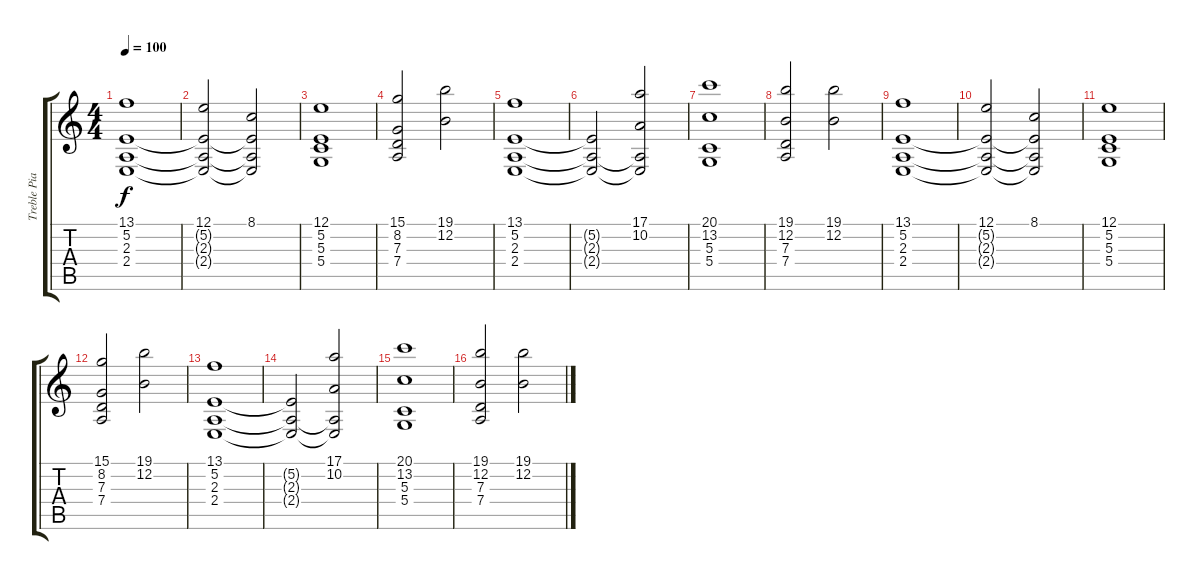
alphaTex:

\track ("Treble Piano" "Treble Pia") {instrument acousticgrandpiano}
\staff {score tabs}
\tuning (E4 B3 G3 D3 A2 E2) {hide}
\ts (4 4)
\tempo 100
\clef g2
\ks aminor
(13.1 5.2 2.3 2.4).1{dy f} |
(12.1 5.2{t} 2.3{t} 2.4{t}).2 (8.1 5.2{t} 2.3{t} 2.4{t}).2 |
(12.1 5.2 5.3 5.4).1 |
(15.1 8.2 7.3 7.4).2 (19.1 12.2).2 |
(13.1 5.2 2.3 2.4).1 |
(5.2{t} 2.3{t} 2.4{t}).2 (17.1 10.2 2.3{t} 2.4{t}).2 |
(20.1 13.2 5.3 5.4).1 |
(19.1 12.2 7.3 7.4).2 (19.1 12.2).2 |
(13.1 5.2 2.3 2.4).1 |
(12.1 5.2{t} 2.3{t} 2.4{t}).2 (8.1 5.2{t} 2.3{t} 2.4{t}).2 |
(12.1 5.2 5.3 5.4).1 |
(15.1 8.2 7.3 7.4).2 (19.1 12.2).2 |
(13.1 5.2 2.3 2.4).1 |
(5.2{t} 2.3{t} 2.4{t}).2 (17.1 10.2 2.3{t} 2.4{t}).2 |
(20.1 13.2 5.3 5.4).1 |
(19.1 12.2 7.3 7.4).2 (19.1 12.2).2
